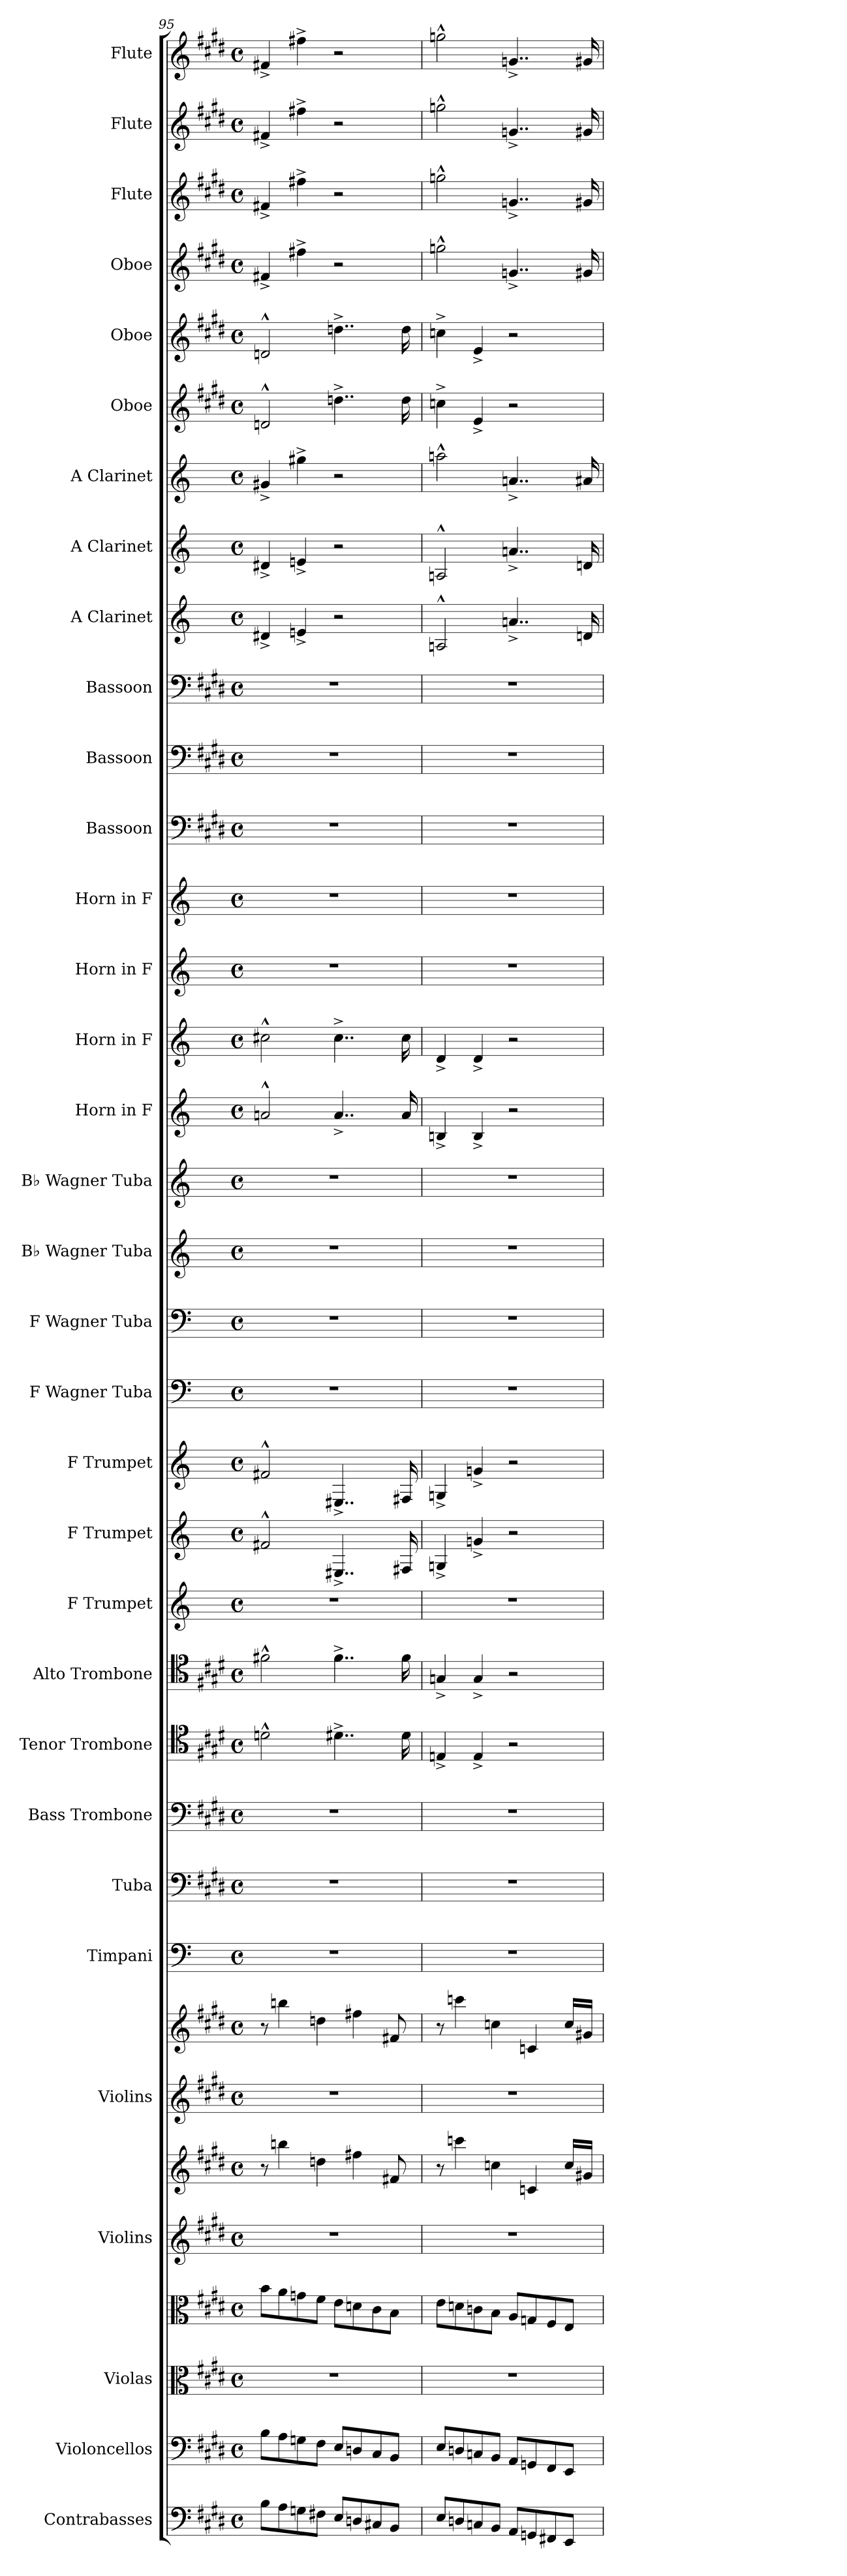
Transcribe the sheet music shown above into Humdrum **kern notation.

**kern	**kern	**kern	**kern	**kern	**kern	**kern	**kern	**kern	**kern	**kern	**kern	**kern	**kern	**kern	**kern	**kern	**kern	**kern	**kern	**kern	**kern	**kern	**kern	**kern	**kern	**kern	**kern	**kern	**kern	**kern	**kern	**kern	**kern	**kern	**kern
*part33	*part32	*part31	*part31	*part30	*part30	*part29	*part29	*part28	*part27	*part26	*part25	*part24	*part23	*part22	*part21	*part20	*part19	*part18	*part17	*part16	*part15	*part14	*part13	*part12	*part11	*part10	*part9	*part8	*part7	*part6	*part5	*part4	*part3	*part2	*part1
*staff36	*staff35	*staff34	*staff33	*staff32	*staff31	*staff30	*staff29	*staff28	*staff27	*staff26	*staff25	*staff24	*staff23	*staff22	*staff21	*staff20	*staff19	*staff18	*staff17	*staff16	*staff15	*staff14	*staff13	*staff12	*staff11	*staff10	*staff9	*staff8	*staff7	*staff6	*staff5	*staff4	*staff3	*staff2	*staff1
*I"Contrabasses	*I"Violoncellos	*I"Violas	*	*I"Violins	*	*I"Violins	*	*I"Timpani	*I"Tuba	*I"Bass Trombone	*I"Tenor Trombone	*I"Alto Trombone	*I"F Trumpet	*I"F Trumpet	*I"F Trumpet	*I"F Wagner Tuba	*I"F Wagner Tuba	*I"B♭ Wagner Tuba	*I"B♭ Wagner Tuba	*I"Horn in F	*I"Horn in F	*I"Horn in F	*I"Horn in F	*I"Bassoon	*I"Bassoon	*I"Bassoon	*I"A Clarinet	*I"A Clarinet	*I"A Clarinet	*I"Oboe	*I"Oboe	*I"Oboe	*I"Flute	*I"Flute	*I"Flute
*I'Cbs.	*I'Vcs.	*I'Vlas.	*	*I'Vlns.	*	*I'Vlns.	*	*I'Timp.	*I'Tba.	*I'B. Tbn.	*I'T. Tbn.	*I'A. Tbn.	*I'F Tpt.	*I'F Tpt.	*I'F Tpt.	*I'F Wag. Tu.	*I'F Wag. Tu.	*I'B♭ Wag. Tu.	*I'B♭ Wag. Tu.	*	*	*	*	*I'Bsn.	*I'Bsn.	*I'Bsn.	*I'A Cl.	*I'A Cl.	*I'A Cl.	*I'Ob.	*I'Ob.	*I'Ob.	*I'Fl.	*I'Fl.	*I'Fl.
*clefF4	*clefF4	*clefC3	*clefC3	*clefG2	*clefG2	*clefG2	*clefG2	*clefF4	*clefF4	*clefF4	*clefC4	*clefC4	*clefG2	*clefG2	*clefG2	*clefF4	*clefF4	*clefG2	*clefG2	*clefG2	*clefG2	*clefG2	*clefG2	*clefF4	*clefF4	*clefF4	*clefG2	*clefG2	*clefG2	*clefG2	*clefG2	*clefG2	*clefG2	*clefG2	*clefG2
*ITrd7c12	*	*	*	*	*	*	*	*	*	*	*	*	*ITrd-3c-5	*ITrd-3c-5	*ITrd-3c-5	*ITrd4c7	*ITrd4c7	*ITrd1c2	*ITrd1c2	*ITrd4c7	*ITrd4c7	*ITrd4c7	*ITrd4c7	*	*	*	*ITrd1c2	*ITrd1c2	*ITrd1c2	*	*	*	*	*	*
*k[f#c#g#d#]	*k[f#c#g#d#]	*k[f#c#g#d#]	*k[f#c#g#d#]	*k[f#c#g#d#]	*k[f#c#g#d#]	*k[f#c#g#d#]	*k[f#c#g#d#]	*k[]	*k[f#c#g#d#]	*k[f#c#g#d#]	*k[f#c#g#d#]	*k[f#c#g#d#]	*k[b-]	*k[b-]	*k[b-]	*k[b-]	*k[b-]	*k[b-e-]	*k[b-e-]	*k[b-]	*k[b-]	*k[b-]	*k[b-]	*k[f#c#g#d#]	*k[f#c#g#d#]	*k[f#c#g#d#]	*k[b-e-]	*k[b-e-]	*k[b-e-]	*k[f#c#g#d#]	*k[f#c#g#d#]	*k[f#c#g#d#]	*k[f#c#g#d#]	*k[f#c#g#d#]	*k[f#c#g#d#]
*M4/4	*M4/4	*M4/4	*M4/4	*M4/4	*M4/4	*M4/4	*M4/4	*M4/4	*M4/4	*M4/4	*M4/4	*M4/4	*M4/4	*M4/4	*M4/4	*M4/4	*M4/4	*M4/4	*M4/4	*M4/4	*M4/4	*M4/4	*M4/4	*M4/4	*M4/4	*M4/4	*M4/4	*M4/4	*M4/4	*M4/4	*M4/4	*M4/4	*M4/4	*M4/4	*M4/4
*met(c)	*met(c)	*met(c)	*met(c)	*met(c)	*met(c)	*met(c)	*met(c)	*met(c)	*met(c)	*met(c)	*met(c)	*met(c)	*met(c)	*met(c)	*met(c)	*met(c)	*met(c)	*met(c)	*met(c)	*met(c)	*met(c)	*met(c)	*met(c)	*met(c)	*met(c)	*met(c)	*met(c)	*met(c)	*met(c)	*met(c)	*met(c)	*met(c)	*met(c)	*met(c)	*met(c)
=95	=95	=95	=95	=95	=95	=95	=95	=95	=95	=95	=95	=95	=95	=95	=95	=95	=95	=95	=95	=95	=95	=95	=95	=95	=95	=95	=95	=95	=95	=95	=95	=95	=95	=95	=95
8BB\L	8B\L	1r	8b\L	1r	8r	1r	8r	1r	1r	1r	2dn^^\	2f#X^^\	1r	2bn^^/	2bn^^/	1r	1r	1r	1r	2dn^^/	2f#X^^\	1r	1r	1r	1r	1r	4c#X^/	4c#X^/	4f#X^/	2dn^^/	2dn^^/	4f#X^/	4f#X^/	4f#X^/	4f#X^/
8AA\	8A\	.	8a\	.	4bbn\	.	4bbn\	.	.	.	.	.	.	.	.	.	.	.	.	.	.	.	.	.	.	.	.	.	.	.	.	.	.	.	.
8GGn\	8Gn\	.	8gn\	.	.	.	.	.	.	.	.	.	.	.	.	.	.	.	.	.	.	.	.	.	.	.	4dn^/	4dn^/	4ff#X^\	.	.	4ff#X^\	4ff#X^\	4ff#X^\	4ff#X^\
8FF#X\J	8F#\J	.	8f#\J	.	4ddn\	.	4ddn\	.	.	.	.	.	.	.	.	.	.	.	.	.	.	.	.	.	.	.	.	.	.	.	.	.	.	.	.
8EE/L	8E/L	.	8e\L	.	.	.	.	.	.	.	4..d#X^\	4..f#^\	.	4..A#X^/	4..A#X^/	.	.	.	.	4..d^/	4..f#^\	.	.	.	.	.	2r	2r	2r	4..ddn^\	4..ddn^\	2r	2r	2r	2r
8DDn/	8Dn/	.	8dn\	.	4ff#X\	.	4ff#X\	.	.	.	.	.	.	.	.	.	.	.	.	.	.	.	.	.	.	.	.	.	.	.	.	.	.	.	.
8CC#X/	8C#/	.	8c#\	.	.	.	.	.	.	.	.	.	.	.	.	.	.	.	.	.	.	.	.	.	.	.	.	.	.	.	.	.	.	.	.
8BBB/J	8BB/J	.	8B\J	.	8f#X/	.	8f#X/	.	.	.	.	.	.	.	.	.	.	.	.	.	.	.	.	.	.	.	.	.	.	.	.	.	.	.	.
.	.	.	.	.	.	.	.	.	.	.	16d#\	16f#\	.	16Bn/	16Bn/	.	.	.	.	16d/	16f#\	.	.	.	.	.	.	.	.	16dd\	16dd\	.	.	.	.
=96	=96	=96	=96	=96	=96	=96	=96	=96	=96	=96	=96	=96	=96	=96	=96	=96	=96	=96	=96	=96	=96	=96	=96	=96	=96	=96	=96	=96	=96	=96	=96	=96	=96	=96	=96
8EE/L	8E/L	1r	8e\L	1r	8r	1r	8r	1r	1r	1r	4En^/	4Gn^/	1r	4cn^/	4cn^/	1r	1r	1r	1r	4En^/	4G^/	1r	1r	1r	1r	1r	2Gn^^/	2Gn^^/	2ggn^^\	4ccn^\	4ccn^\	2ggn^^\	2ggn^^\	2ggn^^\	2ggn^^\
8DDn/	8Dn/	.	8dn\	.	4cccn\	.	4cccn\	.	.	.	.	.	.	.	.	.	.	.	.	.	.	.	.	.	.	.	.	.	.	.	.	.	.	.	.
8CCn/	8Cn/	.	8cn\	.	.	.	.	.	.	.	4E^/	4G^/	.	4ccn^/	4ccn^/	.	.	.	.	4E^/	4G^/	.	.	.	.	.	.	.	.	4e^/	4e^/	.	.	.	.
8BBB/J	8BB/J	.	8B\J	.	4ccn\	.	4ccn\	.	.	.	.	.	.	.	.	.	.	.	.	.	.	.	.	.	.	.	.	.	.	.	.	.	.	.	.
8AAA/L	8AA/L	.	8A/L	.	.	.	.	.	.	.	2r	2r	.	2r	2r	.	.	.	.	2r	2r	.	.	.	.	.	4..gn^/	4..gn^/	4..gn^/	2r	2r	4..gn^/	4..gn^/	4..gn^/	4..gn^/
8GGGn/	8GGn/	.	8Gn/	.	4cn/	.	4cn/	.	.	.	.	.	.	.	.	.	.	.	.	.	.	.	.	.	.	.	.	.	.	.	.	.	.	.	.
8FFF#X/	8FF#/	.	8F#/	.	.	.	.	.	.	.	.	.	.	.	.	.	.	.	.	.	.	.	.	.	.	.	.	.	.	.	.	.	.	.	.
8EEE/J	8EE/J	.	8E/J	.	16cc/LL	.	16cc/LL	.	.	.	.	.	.	.	.	.	.	.	.	.	.	.	.	.	.	.	.	.	.	.	.	.	.	.	.
.	.	.	.	.	16g#X/JJ	.	16g#X/JJ	.	.	.	.	.	.	.	.	.	.	.	.	.	.	.	.	.	.	.	16cn/	16cn/	16g#X/	.	.	16g#X/	16g#X/	16g#X/	16g#X/
=	=	=	=	=	=	=	=	=	=	=	=	=	=	=	=	=	=	=	=	=	=	=	=	=	=	=	=	=	=	=	=	=	=	=	=
*-	*-	*-	*-	*-	*-	*-	*-	*-	*-	*-	*-	*-	*-	*-	*-	*-	*-	*-	*-	*-	*-	*-	*-	*-	*-	*-	*-	*-	*-	*-	*-	*-	*-	*-	*-
